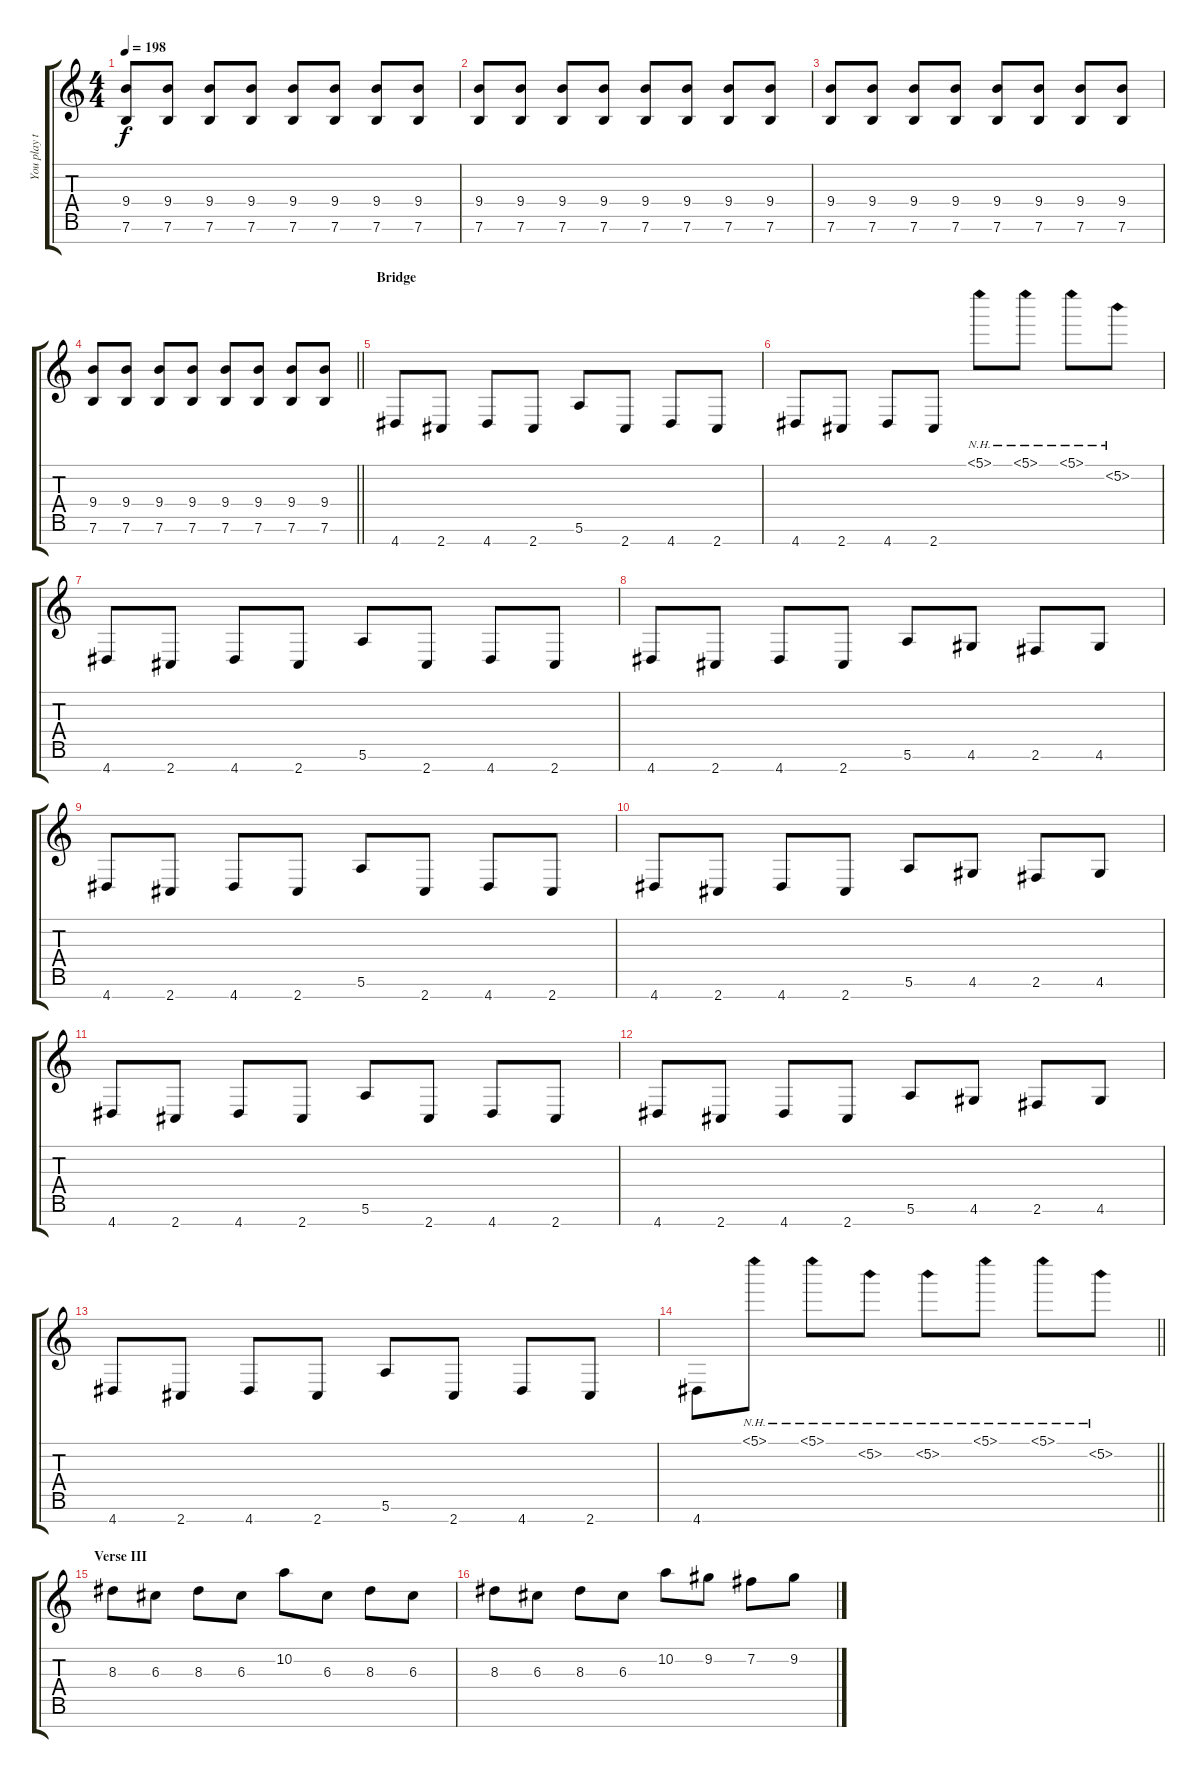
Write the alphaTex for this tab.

\track ("You play this" "You play t") {instrument distortionguitar}
\staff {score tabs}
\tuning (E4 B3 G3 D3 A2 E2 B1) {hide}
\ts (4 4)
\tempo 198
\clef g2
\ks c
(9.4 7.6).8{dy f} (9.4 7.6).8 (9.4 7.6).8 (9.4 7.6).8 (9.4 7.6).8 (9.4 7.6).8 (9.4 7.6).8 (9.4 7.6).8 |
(9.4 7.6).8 (9.4 7.6).8 (9.4 7.6).8 (9.4 7.6).8 (9.4 7.6).8 (9.4 7.6).8 (9.4 7.6).8 (9.4 7.6).8 |
(9.4 7.6).8 (9.4 7.6).8 (9.4 7.6).8 (9.4 7.6).8 (9.4 7.6).8 (9.4 7.6).8 (9.4 7.6).8 (9.4 7.6).8 |
\barLineRight lightlight
(9.4 7.6).8 (9.4 7.6).8 (9.4 7.6).8 (9.4 7.6).8 (9.4 7.6).8 (9.4 7.6).8 (9.4 7.6).8 (9.4 7.6).8 |
\section ("" "Bridge")
4.7.8 2.7.8 4.7.8 2.7.8 5.6.8 2.7.8 4.7.8 2.7.8 |
4.7.8 2.7.8 4.7.8 2.7.8 5.1{nh}.8 5.1{nh}.8 5.1{nh}.8 5.2{nh}.8 |
4.7.8 2.7.8 4.7.8 2.7.8 5.6.8 2.7.8 4.7.8 2.7.8 |
4.7.8 2.7.8 4.7.8 2.7.8 5.6.8 4.6.8 2.6.8 4.6.8 |
4.7.8 2.7.8 4.7.8 2.7.8 5.6.8 2.7.8 4.7.8 2.7.8 |
4.7.8 2.7.8 4.7.8 2.7.8 5.6.8 4.6.8 2.6.8 4.6.8 |
4.7.8 2.7.8 4.7.8 2.7.8 5.6.8 2.7.8 4.7.8 2.7.8 |
4.7.8 2.7.8 4.7.8 2.7.8 5.6.8 4.6.8 2.6.8 4.6.8 |
4.7.8 2.7.8 4.7.8 2.7.8 5.6.8 2.7.8 4.7.8 2.7.8 |
\barLineRight lightlight
4.7.8 5.1{nh}.8 5.1{nh}.8 5.2{nh}.8 5.2{nh}.8 5.1{nh}.8 5.1{nh}.8 5.2{nh}.8 |
\section ("" "Verse III")
8.3.8 6.3.8 8.3.8 6.3.8 10.2.8 6.3.8 8.3.8 6.3.8 |
8.3.8 6.3.8 8.3.8 6.3.8 10.2.8 9.2.8 7.2.8 9.2.8
